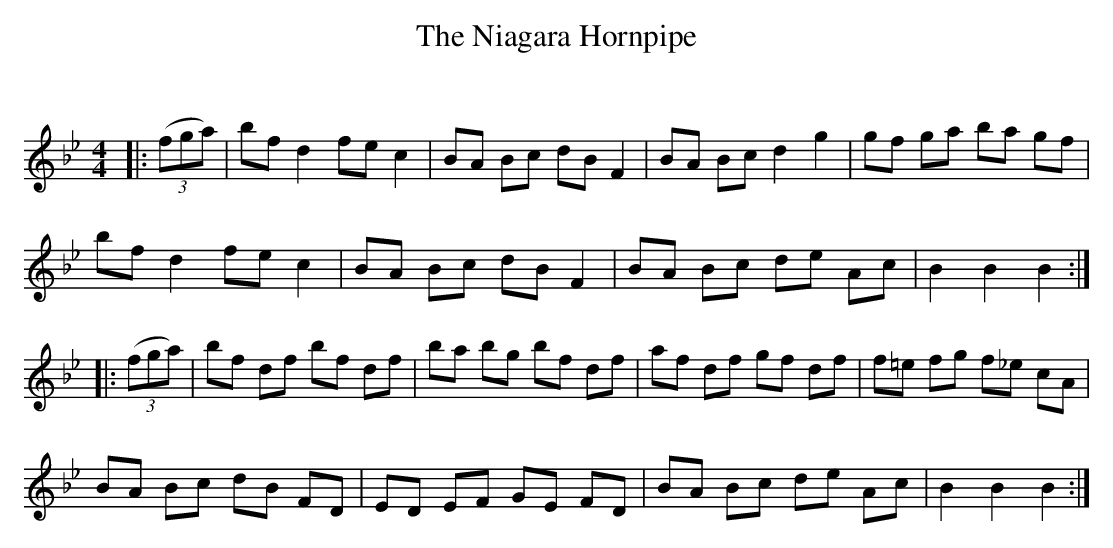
X:1
T: The Niagara Hornpipe
C:
Q: 232
K:Bb
M:4/4
L:1/8
|:((3fga) |bf d2 fe c2|BA Bc dB F2|BA Bc d2 g2|gf ga ba gf|
bf d2 fe c2|BA Bc dB F2|BA Bc de Ac|B2 B2 B2:|
|:((3fga) |bf df bf df|ba bg bf df|af df gf df|f=e fg f_e cA|
BA Bc dB FD|ED EF GE FD|BA Bc de Ac|B2 B2 B2 :|
